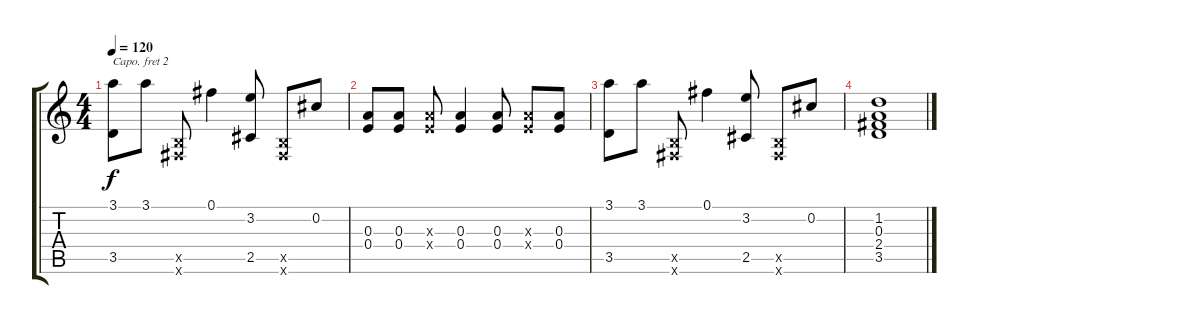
\track "" {instrument acousticguitarsteel}
\staff {score tabs}
\capo 2
\tuning (E4 B3 G3 D3 A2 E2) {hide}
\ts (4 4)
\tempo 120
\clef g2
\ks c
(3.1 3.5).8{dy f} 3.1.8 (0.5{x} 0.6{x}).8 0.1.4 (3.2 2.5).8 (0.5{x} 0.6{x}).8 0.2.8 |
(0.3 0.4).8 (0.3 0.4).8 (0.3{x} 0.4{x}).8 (0.3 0.4).4 (0.3 0.4).8 (0.3{x} 0.4{x}).8 (0.3 0.4).8 |
(3.1 3.5).8 3.1.8 (0.5{x} 0.6{x}).8 0.1.4 (3.2 2.5).8 (0.5{x} 0.6{x}).8 0.2.8 |
(1.2 0.3 2.4 3.5).1
